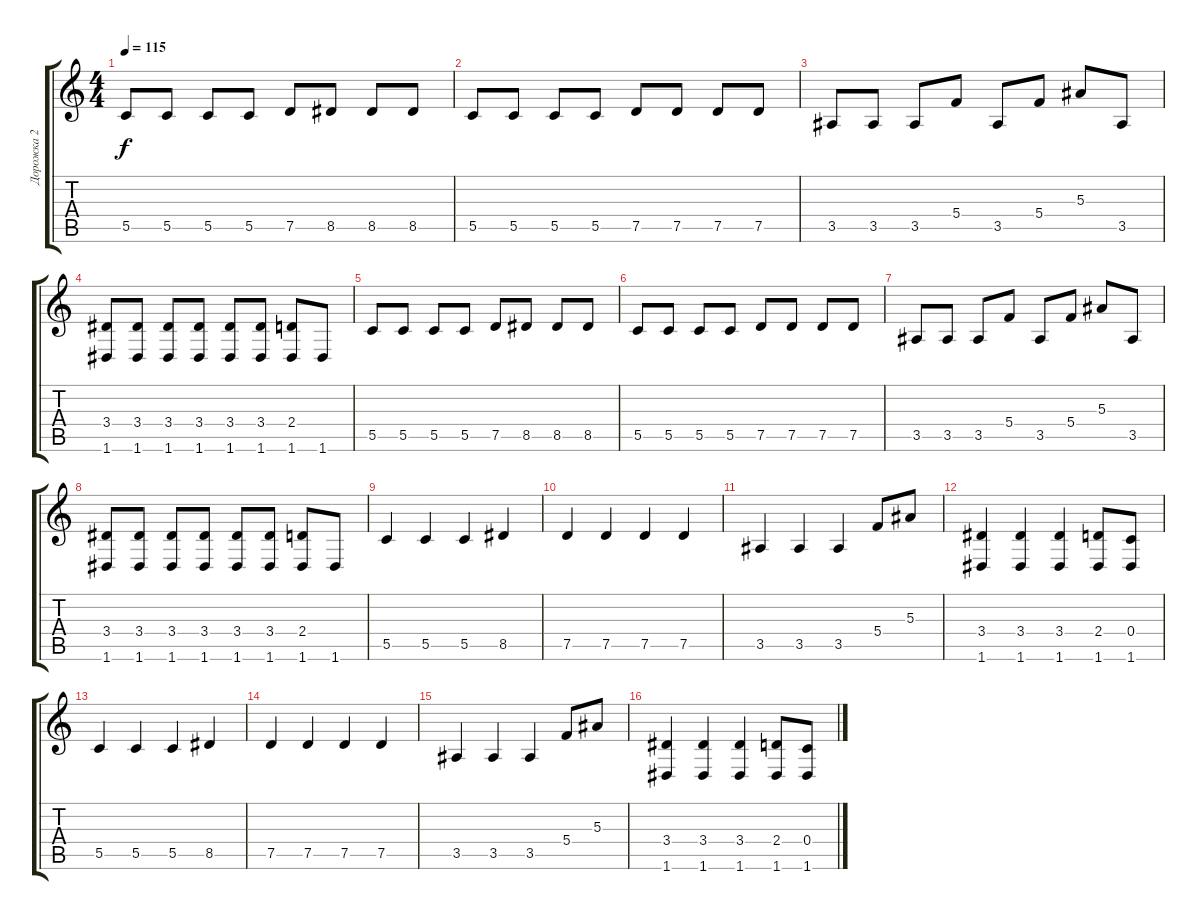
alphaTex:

\track ("Дорожка 2" "Дорожка 2") {instrument electricbasspick}
\staff {score tabs}
\tuning (D4 A3 F3 C3 G2 D2) {hide}
\ts (4 4)
\tempo 115
\clef g2
\ks c
5.5.8{dy f} 5.5.8 5.5.8 5.5.8 7.5.8 8.5.8 8.5.8 8.5.8 |
5.5.8 5.5.8 5.5.8 5.5.8 7.5.8 7.5.8 7.5.8 7.5.8 |
3.5.8 3.5.8 3.5.8 5.4.8 3.5.8 5.4.8 5.3.8 3.5.8 |
(3.4 1.6).8 (3.4 1.6).8 (3.4 1.6).8 (3.4 1.6).8 (3.4 1.6).8 (3.4 1.6).8 (2.4 1.6).8 1.6.8 |
5.5.8 5.5.8 5.5.8 5.5.8 7.5.8 8.5.8 8.5.8 8.5.8 |
5.5.8 5.5.8 5.5.8 5.5.8 7.5.8 7.5.8 7.5.8 7.5.8 |
3.5.8 3.5.8 3.5.8 5.4.8 3.5.8 5.4.8 5.3.8 3.5.8 |
(3.4 1.6).8 (3.4 1.6).8 (3.4 1.6).8 (3.4 1.6).8 (3.4 1.6).8 (3.4 1.6).8 (2.4 1.6).8 1.6.8 |
5.5.4 5.5.4 5.5.4 8.5.4 |
7.5.4 7.5.4 7.5.4 7.5.4 |
3.5.4 3.5.4 3.5.4 5.4.8 5.3.8 |
(3.4 1.6).4 (3.4 1.6).4 (3.4 1.6).4 (2.4 1.6).8 (0.4 1.6).8 |
5.5.4 5.5.4 5.5.4 8.5.4 |
7.5.4 7.5.4 7.5.4 7.5.4 |
3.5.4 3.5.4 3.5.4 5.4.8 5.3.8 |
(3.4 1.6).4 (3.4 1.6).4 (3.4 1.6).4 (2.4 1.6).8 (0.4 1.6).8
